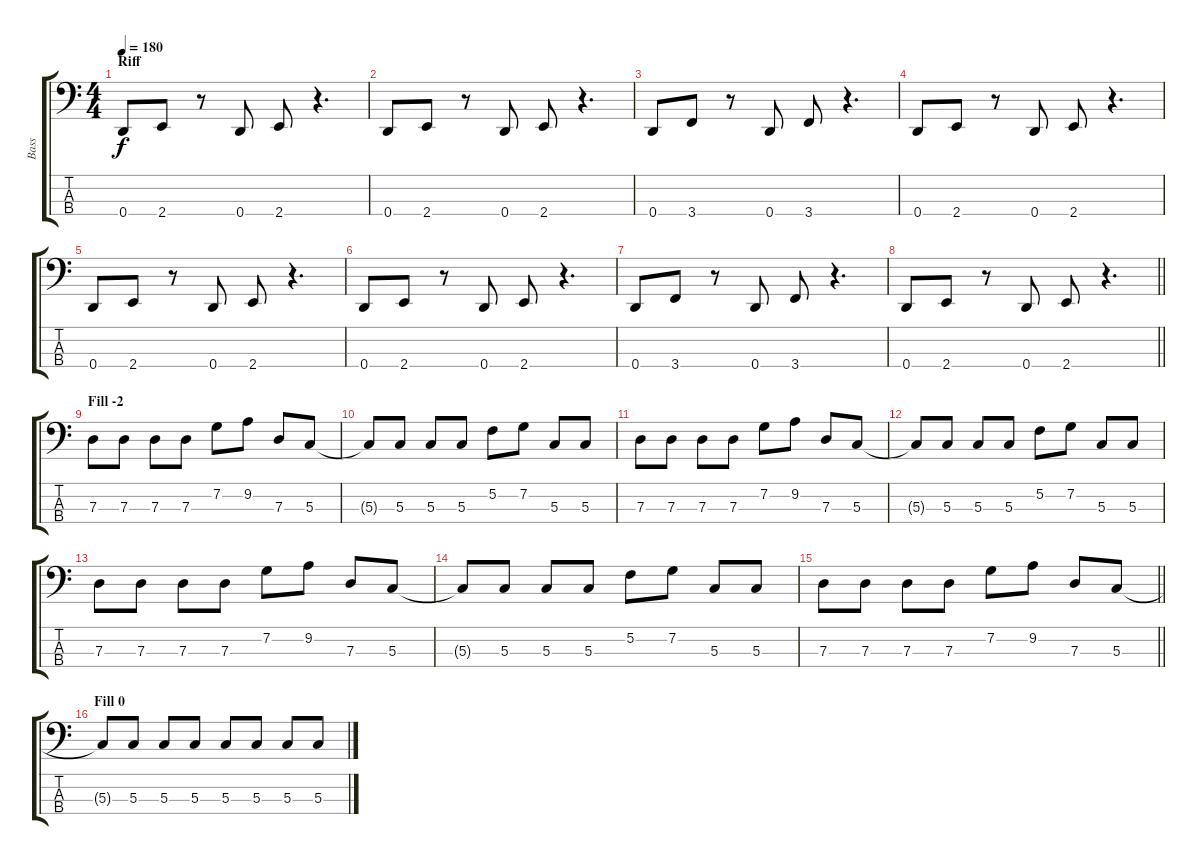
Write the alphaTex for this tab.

\track ("Bass" "Bass") {instrument electricbasspick}
\staff {score tabs}
\tuning (F2 C2 G1 D1) {hide}
\ts (4 4)
\section ("" "Riff")
\tempo 180
\clef f4
\ks c
0.4.8{dy f} 2.4.8 r.8 0.4.8 2.4.8 r.4{d} |
0.4.8 2.4.8 r.8 0.4.8 2.4.8 r.4{d} |
0.4.8 3.4.8 r.8 0.4.8 3.4.8 r.4{d} |
0.4.8 2.4.8 r.8 0.4.8 2.4.8 r.4{d} |
0.4.8 2.4.8 r.8 0.4.8 2.4.8 r.4{d} |
0.4.8 2.4.8 r.8 0.4.8 2.4.8 r.4{d} |
0.4.8 3.4.8 r.8 0.4.8 3.4.8 r.4{d} |
\barLineRight lightlight
0.4.8 2.4.8 r.8 0.4.8 2.4.8 r.4{d} |
\section ("" "Fill -2")
7.3.8 7.3.8 7.3.8 7.3.8 7.2.8 9.2.8 7.3.8 5.3.8 |
5.3{t}.8 5.3.8 5.3.8 5.3.8 5.2.8 7.2.8 5.3.8 5.3.8 |
7.3.8 7.3.8 7.3.8 7.3.8 7.2.8 9.2.8 7.3.8 5.3.8 |
5.3{t}.8 5.3.8 5.3.8 5.3.8 5.2.8 7.2.8 5.3.8 5.3.8 |
7.3.8 7.3.8 7.3.8 7.3.8 7.2.8 9.2.8 7.3.8 5.3.8 |
5.3{t}.8 5.3.8 5.3.8 5.3.8 5.2.8 7.2.8 5.3.8 5.3.8 |
\barLineRight lightlight
7.3.8 7.3.8 7.3.8 7.3.8 7.2.8 9.2.8 7.3.8 5.3.8 |
\section ("" "Fill 0")
5.3{t}.8 5.3.8 5.3.8 5.3.8 5.3.8 5.3.8 5.3.8 5.3.8
